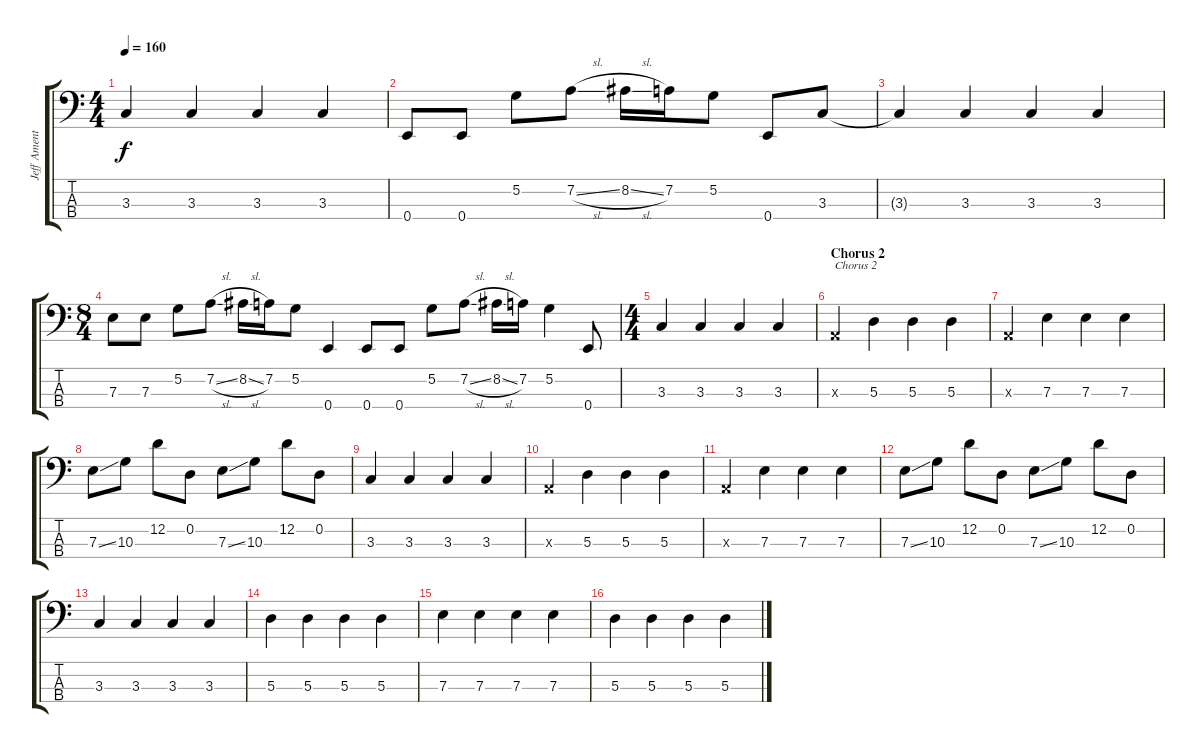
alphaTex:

\track ("Jeff Ament" "Jeff Ament") {instrument fretlessbass}
\staff {score tabs}
\tuning (G2 D2 A1 E1) {hide}
\ts (4 4)
\tempo 160
\clef f4
\ks c
3.3{t}.4{dy f} 3.3.4 3.3.4 3.3.4 |
0.4.8 0.4.8 5.2.8 7.2{sl}.8 8.2{sl}.16 7.2.16 5.2.8 0.4.8 3.3.8 |
3.3{t}.4 3.3.4 3.3.4 3.3.4 |
\ts (8 4)
7.3.8 7.3.8 5.2.8 7.2{sl}.8 8.2{sl}.16 7.2.16 5.2.8 0.4.4 0.4.8 0.4.8 5.2.8 7.2{sl}.8 8.2{sl}.16 7.2.16 5.2.4 0.4.8 |
\ts (4 4)
3.3.4 3.3.4 3.3.4 3.3.4 |
\section ("" "Chorus 2")
0.3{x}.4{txt "Chorus 2"} 5.3.4 5.3.4 5.3.4 |
0.3{x}.4 7.3.4 7.3.4 7.3.4 |
7.3{ss}.8 10.3.8 12.2.8 0.2.8 7.3{ss}.8 10.3.8 12.2.8 0.2.8 |
3.3.4 3.3.4 3.3.4 3.3.4 |
0.3{x}.4 5.3.4 5.3.4 5.3.4 |
0.3{x}.4 7.3.4 7.3.4 7.3.4 |
7.3{ss}.8 10.3.8 12.2.8 0.2.8 7.3{ss}.8 10.3.8 12.2.8 0.2.8 |
3.3.4 3.3.4 3.3.4 3.3.4 |
5.3.4 5.3.4 5.3.4 5.3.4 |
7.3.4 7.3.4 7.3.4 7.3.4 |
5.3.4 5.3.4 5.3.4 5.3.4
